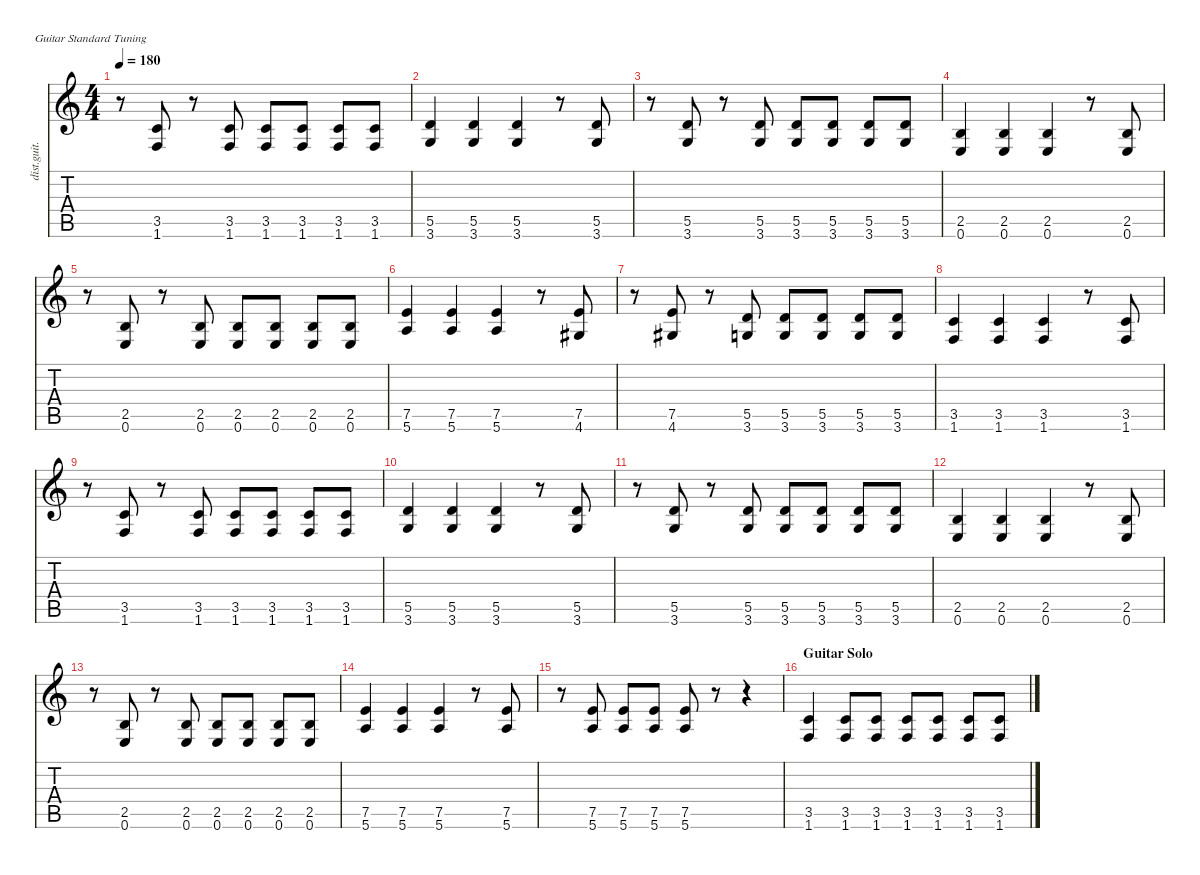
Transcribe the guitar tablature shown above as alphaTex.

\defaultSystemsLayout 4
\hideDynamics
\bracketExtendMode nobrackets
\otherSystemsTrackNameOrientation horizontal
\track ("Rhythm" "dist.guit.") {instrument distortionguitar}
\staff {score tabs}
\tuning (E4 B3 G3 D3 A2 E2)
\ts (4 4)
\tempo 180
\clef g2
\ks c
r.8{dy mf} (3.5 1.6).8 r.8 (3.5 1.6).8 (3.5 1.6).8 (3.5 1.6).8 (1.6 3.5).8 (3.5 1.6).8 |
(5.5 3.6).4 (5.5 3.6).4 (5.5 3.6).4 r.8 (5.5 3.6).8 |
r.8 (5.5 3.6).8 r.8 (5.5 3.6).8 (5.5 3.6).8 (3.6 5.5).8 (5.5 3.6).8 (3.6 5.5).8 |
(2.5 0.6).4 (0.6 2.5).4 (2.5 0.6).4 r.8 (2.5 0.6).8 |
r.8 (2.5 0.6).8 r.8 (2.5 0.6).8 (2.5 0.6).8 (2.5 0.6).8 (2.5 0.6).8 (2.5 0.6).8 |
(7.5 5.6).4 (7.5 5.6).4 (7.5 5.6).4 r.8 (7.5 4.6).8 |
r.8 (7.5 4.6).8 r.8 (5.5 3.6).8 (5.5 3.6).8 (5.5 3.6).8 (5.5 3.6).8 (5.5 3.6).8 |
(3.5 1.6).4 (3.5 1.6).4 (3.5 1.6).4 r.8 (3.5 1.6).8 |
r.8 (3.5 1.6).8 r.8 (3.5 1.6).8 (3.5 1.6).8 (3.5 1.6).8 (1.6 3.5).8 (3.5 1.6).8 |
(5.5 3.6).4 (5.5 3.6).4 (5.5 3.6).4 r.8 (5.5 3.6).8 |
r.8 (5.5 3.6).8 r.8 (5.5 3.6).8 (5.5 3.6).8 (3.6 5.5).8 (5.5 3.6).8 (3.6 5.5).8 |
(2.5 0.6).4 (0.6 2.5).4 (2.5 0.6).4 r.8 (2.5 0.6).8 |
r.8 (2.5 0.6).8 r.8 (2.5 0.6).8 (2.5 0.6).8 (2.5 0.6).8 (2.5 0.6).8 (2.5 0.6).8 |
(7.5 5.6).4 (7.5 5.6).4 (7.5 5.6).4 r.8 (7.5 5.6).8 |
r.8 (7.5 5.6).8 (7.5 5.6).8 (5.6 7.5).8 (5.6 7.5).8 r.8 r.4 |
\section ("" "Guitar Solo")
(3.5 1.6).4 (3.5 1.6).8 (3.5 1.6).8 (3.5 1.6).8 (3.5 1.6).8 (3.5 1.6).8 (3.5 1.6).8
